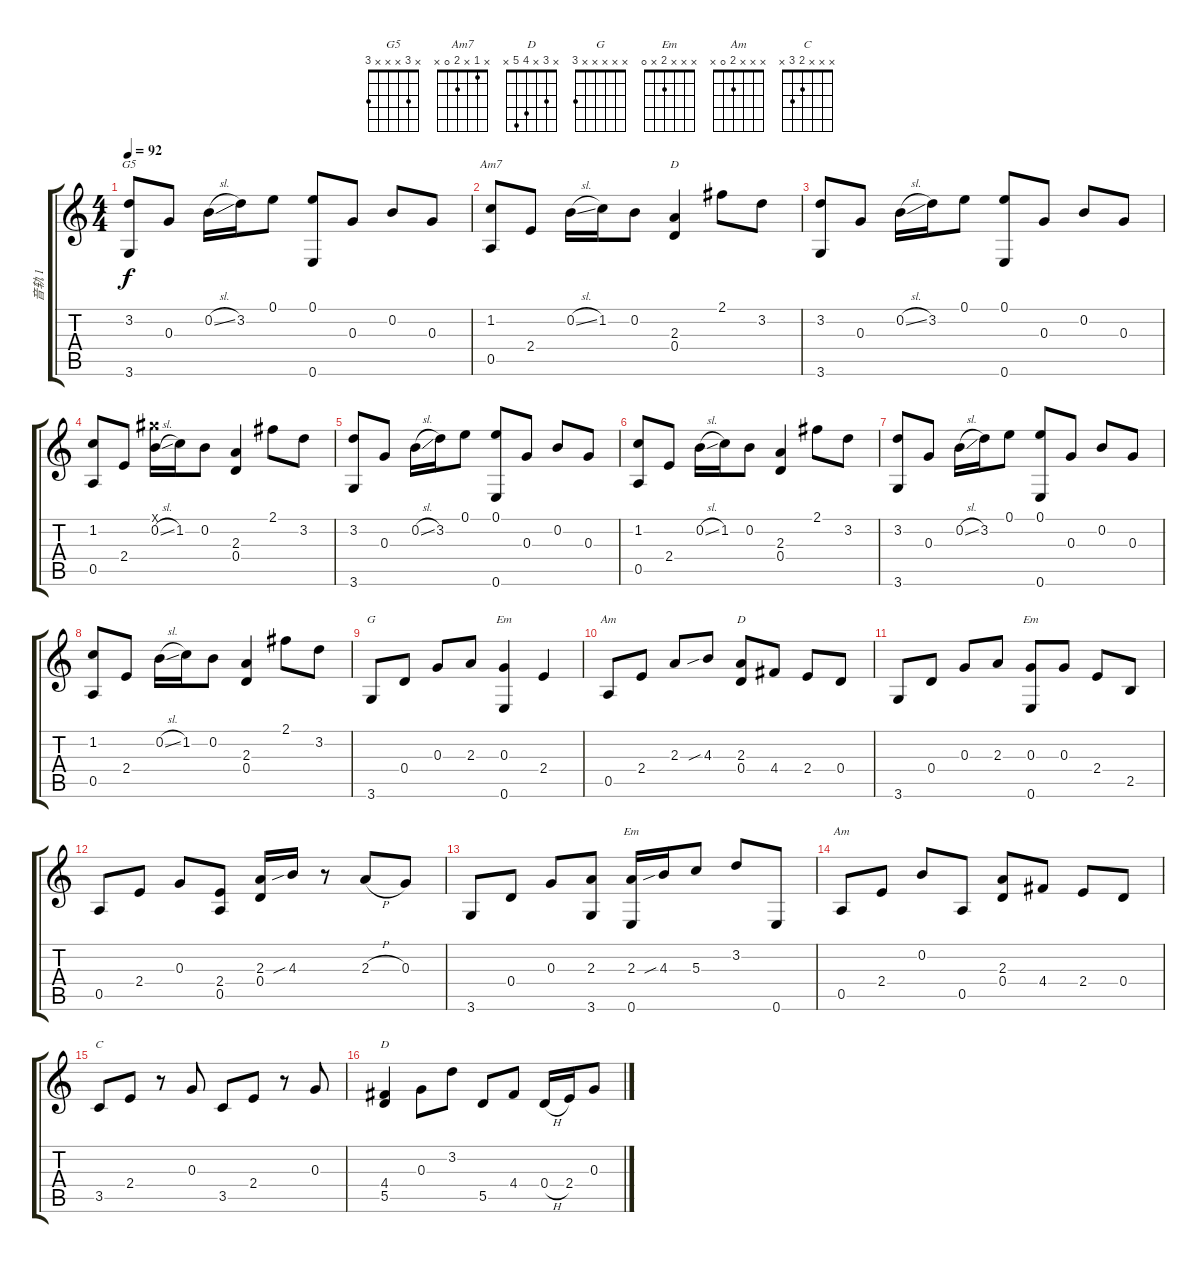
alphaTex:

\track ("音轨 1" "音轨 1") {instrument acousticguitarnylon}
\staff {score tabs}
\tuning (E4 B3 G3 D3 A2 E2) {hide}
\chord ("G5" x 3 x x x 3)
\chord ("Am7" x 1 x 2 0 x)
\chord ("D" 2 3 2 0 x x)
\chord ("G" x x x x x 3)
\chord ("Em" x x 0 2 x 0)
\chord ("Am" x x 2 2 0 x)
\chord ("D" x x 2 0 x x)
\chord ("Em" x x 0 2 2 0)
\chord ("Em" x x x 2 x 0)
\chord ("Am" x x x 2 0 x)
\chord ("C" x x x 2 3 x)
\chord ("D" x 3 x 4 5 x)
\ts (4 4)
\tempo 92
\clef g2
\ks c
(3.2 3.6).8{ch "G5" dy f instrument acousticguitarnylon} 0.3.8 0.2{sl}.16 3.2.16 0.1.8 (0.1 0.6).8 0.3.8 0.2.8 0.3.8 |
(1.2 0.5).8{ch "Am7"} 2.4.8 0.2{sl}.16 1.2.16 0.2.8 (2.3 0.4).4{ch "D"} 2.1.8 3.2.8 |
(3.2 3.6).8 0.3.8 0.2{sl}.16 3.2.16 0.1.8 (0.1 0.6).8 0.3.8 0.2.8 0.3.8 |
(1.2 0.5).8 2.4.8 (4.1{x} 0.2{sl}).16 1.2.16 0.2.8 (2.3 0.4).4 2.1.8 3.2.8 |
(3.2 3.6).8 0.3.8 0.2{sl}.16 3.2.16 0.1.8 (0.1 0.6).8 0.3.8 0.2.8 0.3.8 |
(1.2 0.5).8 2.4.8 0.2{sl}.16 1.2.16 0.2.8 (2.3 0.4).4 2.1.8 3.2.8 |
(3.2 3.6).8 0.3.8 0.2{sl}.16 3.2.16 0.1.8 (0.1 0.6).8 0.3.8 0.2.8 0.3.8 |
(1.2 0.5).8 2.4.8 0.2{sl}.16 1.2.16 0.2.8 (2.3 0.4).4 2.1.8 3.2.8 |
3.6.8{ch "G"} 0.4.8 0.3.8 2.3.8 (0.3 0.6).4{ch "Em"} 2.4.4 |
0.5.8{ch "Am"} 2.4.8 2.3.8 4.3{sib}.8 (2.3 0.4).8{ch "D"} 4.4.8 2.4.8 0.4.8 |
3.6.8 0.4.8 0.3.8 2.3.8 (0.3 0.6).8{ch "Em"} 0.3.8 2.4.8 2.5.8 |
0.5.8 2.4.8 0.3.8 (2.4 0.5).8 (2.3 0.4).16 4.3{sib}.16 r.8 2.3{h}.8 0.3.8 |
3.6.8 0.4.8 0.3.8 (2.3 3.6).8 (2.3 0.6).16{ch "Em"} 4.3{sib}.16 5.3.8 3.2.8 0.6.8 |
0.5.8{ch "Am"} 2.4.8 0.2.8 0.5.8 (2.3 0.4).8 4.4.8 2.4.8 0.4.8 |
3.5.8{ch "C"} 2.4.8 r.8 0.3.8 3.5.8 2.4.8 r.8 0.3.8 |
(4.4 5.5).4{ch "D"} 0.3.8 3.2.8 5.5.8 4.4.8 0.4{h}.16 2.4.16 0.3.8
